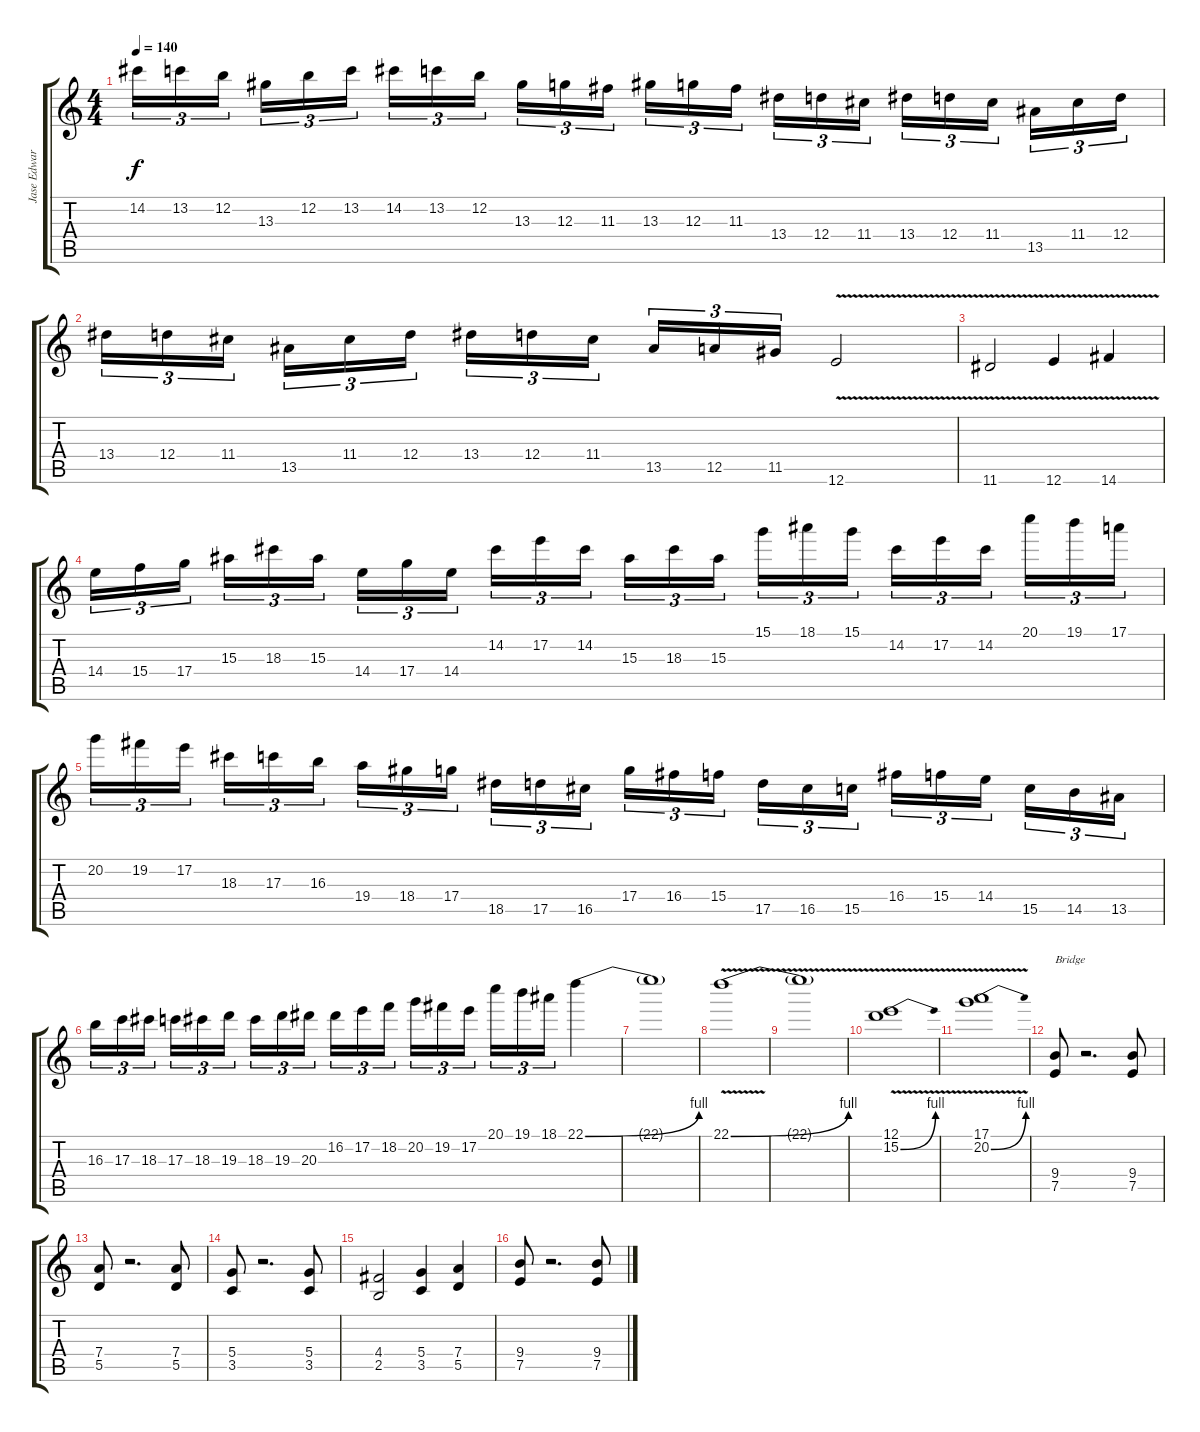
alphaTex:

\track ("Jase Edwards" "Jase Edwar") {instrument distortionguitar}
\staff {score tabs}
\tuning (E4 B3 G3 D3 A2 E2) {hide}
\ts (4 4)
\tempo 140
\clef g2
\ks c
14.2.16{tu (3 2) dy f} 13.2.16{tu (3 2)} 12.2.16{tu (3 2)} 13.3.16{tu (3 2)} 12.2.16{tu (3 2)} 13.2.16{tu (3 2)} 14.2.16{tu (3 2)} 13.2.16{tu (3 2)} 12.2.16{tu (3 2)} 13.3.16{tu (3 2)} 12.3.16{tu (3 2)} 11.3.16{tu (3 2)} 13.3.16{tu (3 2)} 12.3.16{tu (3 2)} 11.3.16{tu (3 2)} 13.4.16{tu (3 2)} 12.4.16{tu (3 2)} 11.4.16{tu (3 2)} 13.4.16{tu (3 2)} 12.4.16{tu (3 2)} 11.4.16{tu (3 2)} 13.5.16{tu (3 2)} 11.4.16{tu (3 2)} 12.4.16{tu (3 2)} |
13.4.16{tu (3 2)} 12.4.16{tu (3 2)} 11.4.16{tu (3 2)} 13.5.16{tu (3 2)} 11.4.16{tu (3 2)} 12.4.16{tu (3 2)} 13.4.16{tu (3 2)} 12.4.16{tu (3 2)} 11.4.16{tu (3 2)} 13.5.16{tu (3 2)} 12.5.16{tu (3 2)} 11.5.16{tu (3 2)} 12.6{v}.2 |
11.6{v}.2 12.6{v}.4 14.6{v}.4 |
14.4.16{tu (3 2)} 15.4.16{tu (3 2)} 17.4.16{tu (3 2)} 15.3.16{tu (3 2)} 18.3.16{tu (3 2)} 15.3.16{tu (3 2)} 14.4.16{tu (3 2)} 17.4.16{tu (3 2)} 14.4.16{tu (3 2)} 14.2.16{tu (3 2)} 17.2.16{tu (3 2)} 14.2.16{tu (3 2)} 15.3.16{tu (3 2)} 18.3.16{tu (3 2)} 15.3.16{tu (3 2)} 15.1.16{tu (3 2)} 18.1.16{tu (3 2)} 15.1.16{tu (3 2)} 14.2.16{tu (3 2)} 17.2.16{tu (3 2)} 14.2.16{tu (3 2)} 20.1.16{tu (3 2)} 19.1.16{tu (3 2)} 17.1.16{tu (3 2)} |
20.2.16{tu (3 2)} 19.2.16{tu (3 2)} 17.2.16{tu (3 2)} 18.3.16{tu (3 2)} 17.3.16{tu (3 2)} 16.3.16{tu (3 2)} 19.4.16{tu (3 2)} 18.4.16{tu (3 2)} 17.4.16{tu (3 2)} 18.5.16{tu (3 2)} 17.5.16{tu (3 2)} 16.5.16{tu (3 2)} 17.4.16{tu (3 2)} 16.4.16{tu (3 2)} 15.4.16{tu (3 2)} 17.5.16{tu (3 2)} 16.5.16{tu (3 2)} 15.5.16{tu (3 2)} 16.4.16{tu (3 2)} 15.4.16{tu (3 2)} 14.4.16{tu (3 2)} 15.5.16{tu (3 2)} 14.5.16{tu (3 2)} 13.5.16{tu (3 2)} |
16.3.16{tu (3 2)} 17.3.16{tu (3 2)} 18.3.16{tu (3 2)} 17.3.16{tu (3 2)} 18.3.16{tu (3 2)} 19.3.16{tu (3 2)} 18.3.16{tu (3 2)} 19.3.16{tu (3 2)} 20.3.16{tu (3 2)} 16.2.16{tu (3 2)} 17.2.16{tu (3 2)} 18.2.16{tu (3 2)} 20.2.16{tu (3 2)} 19.2.16{tu (3 2)} 17.2.16{tu (3 2)} 20.1.16{tu (3 2)} 19.1.16{tu (3 2)} 18.1.16{tu (3 2)} 22.1{be (bend 0 0 60 4)}.4 |
22.1{t}.1 |
22.1{be (bend 0 0 60 4) v}.1 |
22.1{t}.1 |
(12.1 15.2{be (bend 0 0 60 4) v}).1 |
(17.1 20.2{be (bend 0 0 60 4) v}).1 |
(9.4 7.5).8{txt "Bridge"} r.2{d} (9.4 7.5).8 |
(7.4 5.5).8 r.2{d} (7.4 5.5).8 |
(5.4 3.5).8 r.2{d} (5.4 3.5).8 |
(4.4 2.5).2 (5.4 3.5).4 (7.4 5.5).4 |
(9.4 7.5).8 r.2{d} (9.4 7.5).8
